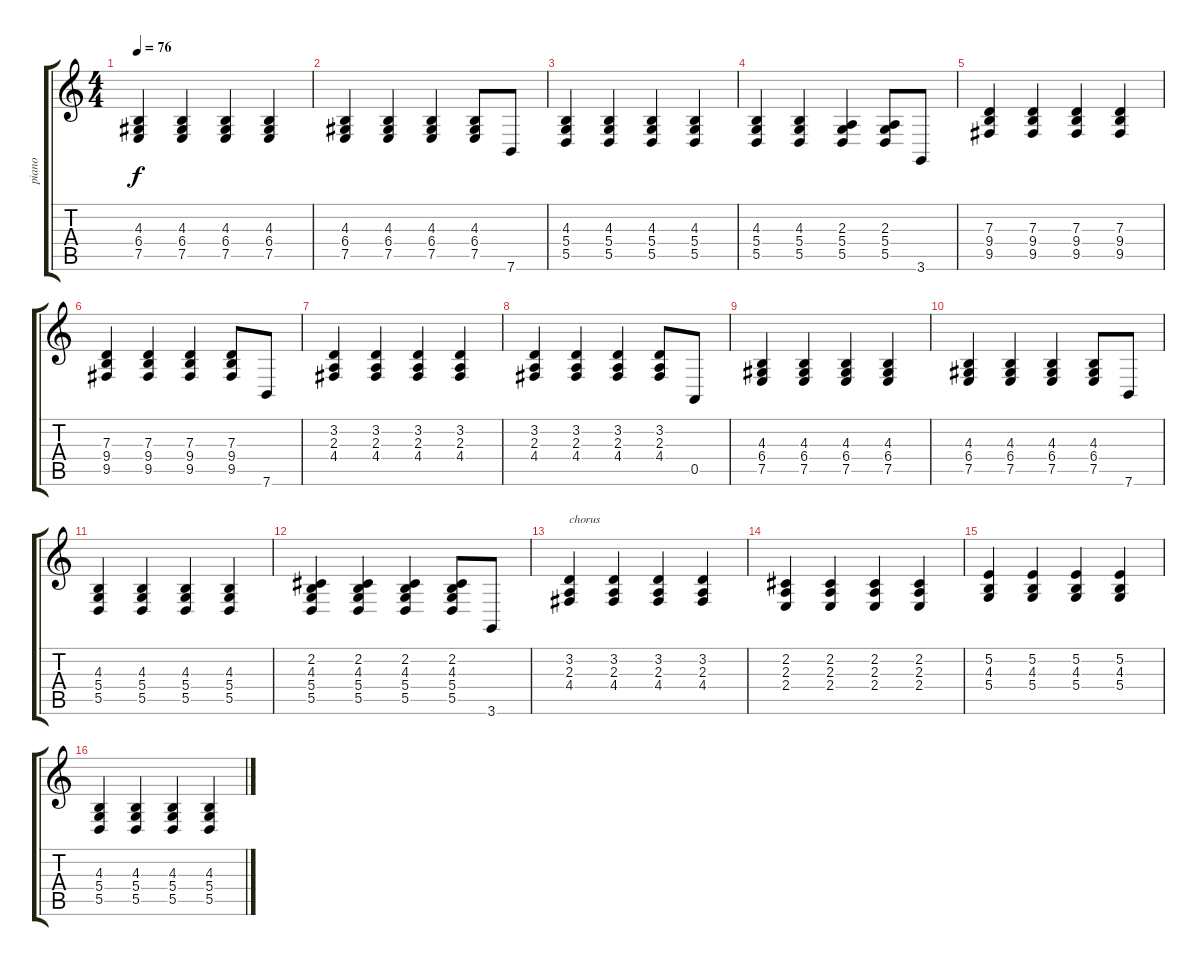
\track ("piano" "piano") {instrument acousticgrandpiano}
\staff {score tabs}
\tuning (E4 B3 G3 D3 A2 E2) {hide}
\ts (4 4)
\tempo 76
\clef g2
\ks c
(4.3 6.4 7.5).4{dy f} (4.3 6.4 7.5).4 (4.3 6.4 7.5).4 (4.3 6.4 7.5).4 |
(4.3 6.4 7.5).4 (4.3 6.4 7.5).4 (4.3 6.4 7.5).4 (4.3 6.4 7.5).8 7.6.8 |
(4.3 5.4 5.5).4 (4.3 5.4 5.5).4 (4.3 5.4 5.5).4 (4.3 5.4 5.5).4 |
(4.3 5.4 5.5).4 (4.3 5.4 5.5).4 (2.3 5.4 5.5).4 (2.3 5.4 5.5).8 3.6.8 |
(7.3 9.4 9.5).4 (7.3 9.4 9.5).4 (7.3 9.4 9.5).4 (7.3 9.4 9.5).4 |
(7.3 9.4 9.5).4 (7.3 9.4 9.5).4 (7.3 9.4 9.5).4 (7.3 9.4 9.5).8 7.6.8 |
(3.2 2.3 4.4).4 (3.2 2.3 4.4).4 (3.2 2.3 4.4).4 (3.2 2.3 4.4).4 |
(3.2 2.3 4.4).4 (3.2 2.3 4.4).4 (3.2 2.3 4.4).4 (3.2 2.3 4.4).8 0.5.8 |
(4.3 6.4 7.5).4 (4.3 6.4 7.5).4 (4.3 6.4 7.5).4 (4.3 6.4 7.5).4 |
(4.3 6.4 7.5).4 (4.3 6.4 7.5).4 (4.3 6.4 7.5).4 (4.3 6.4 7.5).8 7.6.8 |
(4.3 5.4 5.5).4 (4.3 5.4 5.5).4 (4.3 5.4 5.5).4 (4.3 5.4 5.5).4 |
(2.2 4.3 5.4 5.5).4 (2.2 4.3 5.4 5.5).4 (2.2 4.3 5.4 5.5).4 (2.2 4.3 5.4 5.5).8 3.6.8 |
(3.2 2.3 4.4).4{txt "chorus"} (3.2 2.3 4.4).4 (3.2 2.3 4.4).4 (3.2 2.3 4.4).4 |
(2.2 2.3 2.4).4 (2.2 2.3 2.4).4 (2.2 2.3 2.4).4 (2.2 2.3 2.4).4 |
(5.2 4.3 5.4).4 (5.2 4.3 5.4).4 (5.2 4.3 5.4).4 (5.2 4.3 5.4).4 |
(4.3 5.4 5.5).4 (4.3 5.4 5.5).4 (4.3 5.4 5.5).4 (4.3 5.4 5.5).4
